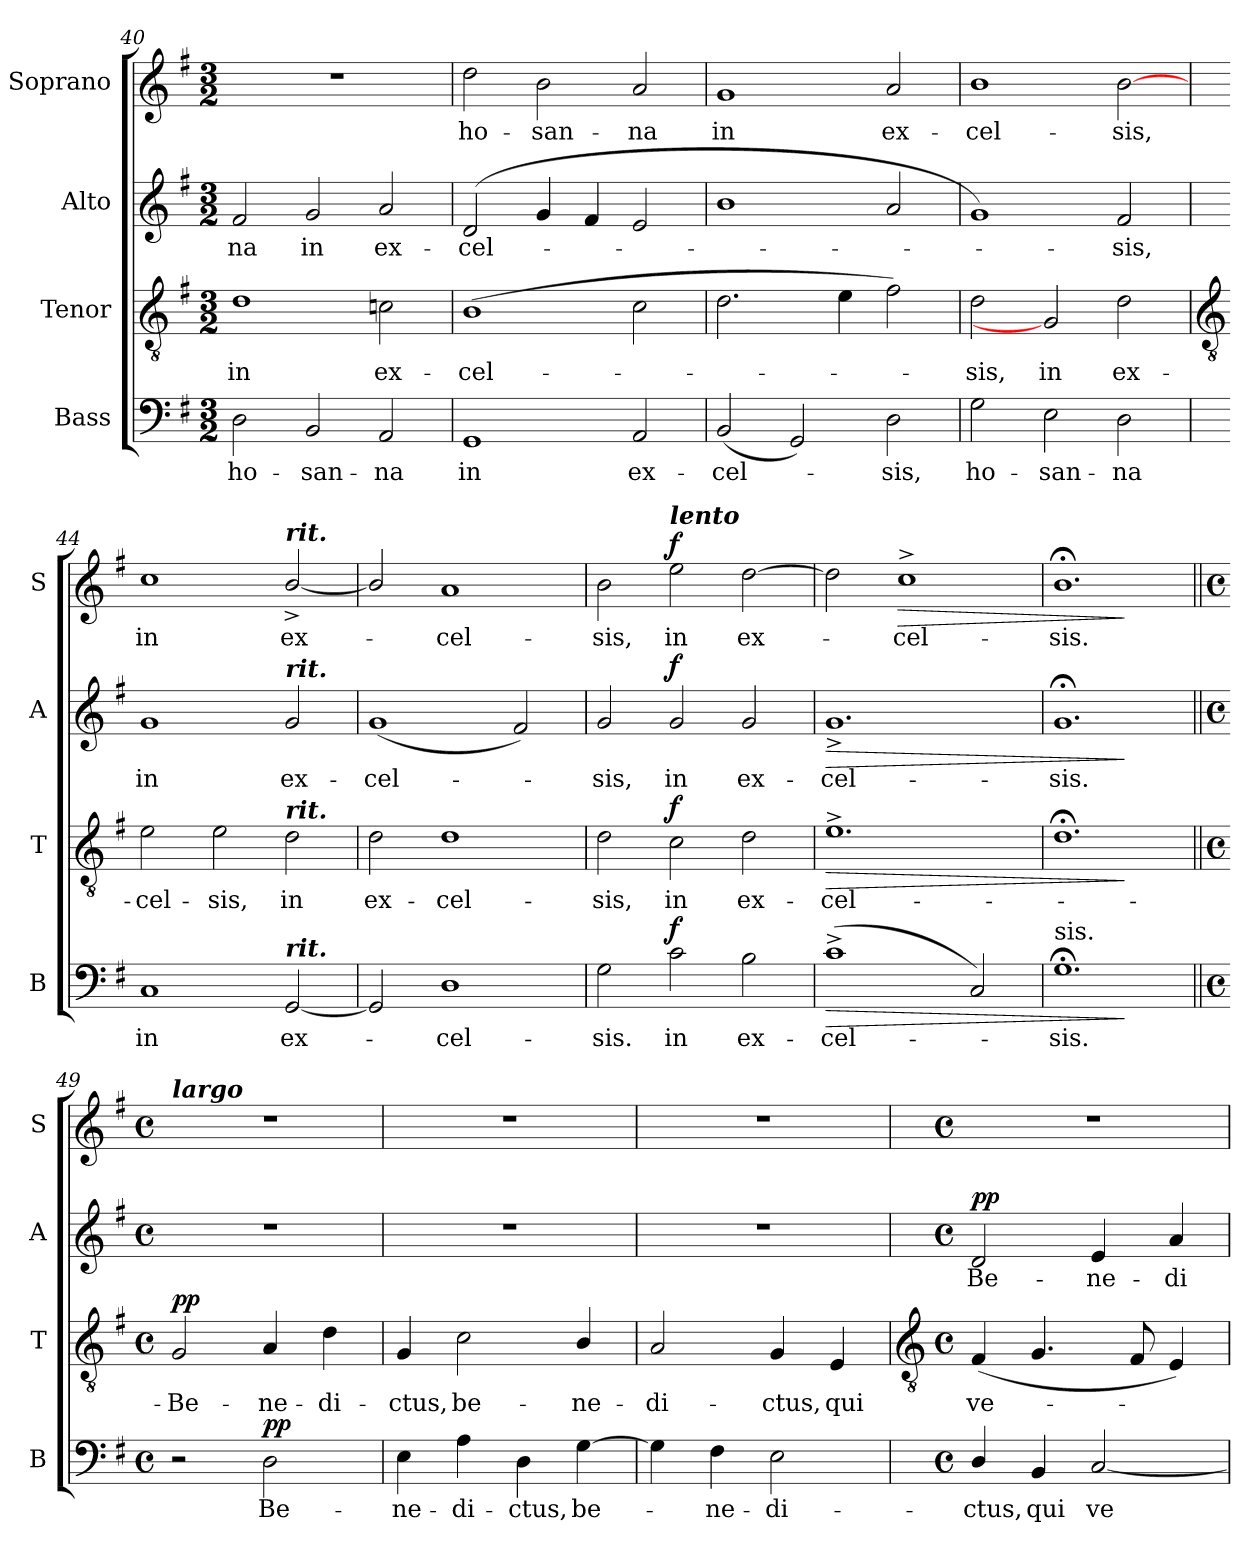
**kern	**text	**dynam	**kern	**text	**dynam	**kern	**text	**dynam	**kern	**text	**dynam
*part4	*part4	*part4	*part3	*part3	*part3	*part2	*part2	*part2	*part1	*part1	*part1
*staff4	*staff4	*staff4	*staff3	*staff3	*staff3	*staff2	*staff2	*staff2	*staff1	*staff1	*staff1
*I"Bass	*	*	*I"Tenor	*	*	*I"Alto	*	*	*I"Soprano	*	*
*I'B	*	*	*I'T	*	*	*I'A	*	*	*I'S	*	*
*clefF4	*	*	*clefGv2	*	*	*clefG2	*	*	*clefG2	*	*
*k[f#]	*	*	*k[f#]	*	*	*k[f#]	*	*	*k[f#]	*	*
*G:	*	*	*G:	*	*	*G:	*	*	*G:	*	*
*M3/2	*	*	*M3/2	*	*	*M3/2	*	*	*M3/2	*	*
=40	=40	=40	=40	=40	=40	=40	=40	=40	=40	=40	=40
!	!LO:LY:b	!	!	!LO:LY:b	!	!	!LO:LY:b	!	!LO:N:vis=1	!	!
2D	ho-	.	1d	in	.	2f#	-na	.	1.r	.	.
!	!LO:LY:b	!	!	!	!	!	!LO:LY:b	!	!	!	!
2BB	-san-	.	.	.	.	2g	in	.	.	.	.
!	!LO:LY:b	!	!	!LO:LY:b	!	!	!LO:LY:b	!	!	!	!
2AA	-na	.	2cn	ex-	.	2a	ex-	.	.	.	.
=41	=41	=41	=41	=41	=41	=41	=41	=41	=41	=41	=41
!	!LO:LY:b	!	!	!LO:LY:b	!	!	!LO:LY:b	!	!	!LO:LY:b	!
1GG	in	.	(>1B	-cel-	.	(<2d	-cel-	.	2dd	ho-	.
!	!	!	!	!	!	!	!	!	!	!LO:LY:b	!
.	.	.	.	.	.	4g	.	.	2b	-san-	.
.	.	.	.	.	.	4f#	.	.	.	.	.
!	!LO:LY:b	!	!	!	!	!	!	!	!	!LO:LY:b	!
2AA	ex-	.	2c	.	.	2e	.	.	2a	-na	.
=42	=42	=42	=42	=42	=42	=42	=42	=42	=42	=42	=42
!	!LO:LY:b	!	!	!	!	!	!	!	!	!LO:LY:b	!
(<2BB	-cel-	.	2.d	.	.	1b	.	.	1g	in	.
2GG)	.	.	.	.	.	.	.	.	.	.	.
.	.	.	4e	.	.	.	.	.	.	.	.
!	!LO:LY:b	!	!	!	!	!	!	!	!	!LO:LY:b	!
2D	sis,	.	2f#)	.	.	2a	.	.	2a	ex-	.
=43	=43	=43	=43	=43	=43	=43	=43	=43	=43	=43	=43
!	!LO:LY:b	!	!	!LO:LY:b	!	!	!	!	!	!LO:LY:b	!
2G	ho-	.	2d	sis,	.	1g)	.	.	1b	-cel-	.
!	!LO:LY:b	!	!	!LO:LY:b	!	!	!	!	!	!	!
2E	-san-	.	2G]	in	.	.	.	.	.	.	.
!	!LO:LY:b	!	!	!LO:LY:b	!	!	!LO:LY:b	!	!	!LO:LY:b	!
2D	-na	.	2d	ex-	.	2f#	sis,	.	[2b	-sis,	.
!!LO:LB:g=z
=44	=44	=44	=44	=44	=44	=44	=44	=44	=44	=44	=44
*	*	*	*clefGv2	*	*	*	*	*	*	*	*
!	!LO:LY:b	!	!	!LO:LY:b	!	!	!LO:LY:b	!	!	!LO:LY:b	!
1C	in	.	2e	-cel-	.	1g	in	.	1cc	in	.
!	!	!	!	!LO:LY:b	!	!	!	!	!	!	!
.	.	.	2e	-sis,	.	.	.	.	.	.	.
!	!	!	!	!	!	!	!	!	!LO:TX:a:Bi:t=rit.	!	!
!	!	!	!	!	!	!LO:TX:a:Bi:t=rit.	!	!	!	!	!
!	!	!	!LO:TX:a:Bi:t=rit.	!	!	!	!	!	!	!	!
!LO:TX:a:Bi:t=rit.	!	!	!	!	!	!	!	!	!	!	!
!	!LO:LY:b	!	!	!LO:LY:b	!	!	!LO:LY:b	!	!	!LO:LY:b	!
[2GG	ex-	.	2d	in	.	2g	ex-	.	[2b^/	ex-	.
=45	=45	=45	=45	=45	=45	=45	=45	=45	=45	=45	=45
!	!	!	!	!LO:LY:b	!	!	!LO:LY:b	!	!	!	!
2GG]	.	.	2d	ex-	.	(<1g	-cel-	.	2b/]	.	.
!	!LO:LY:b	!	!	!LO:LY:b	!	!	!	!	!	!LO:LY:b	!
1D	cel-	.	1d	-cel-	.	.	.	.	1a	cel-	.
.	.	.	.	.	.	2f#)	.	.	.	.	.
=46	=46	=46	=46	=46	=46	=46	=46	=46	=46	=46	=46
!	!LO:LY:b	!	!	!LO:LY:b	!	!	!LO:LY:b	!	!	!LO:LY:b	!
2G	-sis.	.	2d	-sis,	.	2g	sis,	.	2b	-sis,	.
!	!	!	!	!	!	!	!	!	!LO:TX:a:Bi:t=lento	!	!
!	!LO:LY:b	!LO:DY:b	!	!LO:LY:b	!LO:DY:b	!	!LO:LY:b	!LO:DY:b	!	!LO:LY:b	!LO:DY:b
2c	in	f	2c	in	f	2g	in	f	2ee	in	f
!	!LO:LY:b	!	!	!LO:LY:b	!	!	!LO:LY:b	!	!	!LO:LY:b	!
2B	ex-	.	2d	ex-	.	2g	ex-	.	[2dd	ex-	.
=47	=47	=47	=47	=47	=47	=47	=47	=47	=47	=47	=47
!	!LO:LY:b	!LO:HP:b	!	!LO:LY:b	!LO:HP:b	!	!LO:LY:b	!LO:HP:b	!	!	!
(<1c^	-cel-	>	1.e^	-cel-	>	1.g^	-cel-	>	2dd]	.	.
!	!	!	!	!	!	!	!	!	!	!LO:LY:b	!LO:HP:b
.	.	.	.	.	.	.	.	.	1cc^	cel-	>
2C)	.	.	.	.	.	.	.	.	.	.	.
=48	=48	=48	=48	=48	=48	=48	=48	=48	=48	=48	=48
!LO:TX:a:t=sis.	!	!	!	!	!	!	!	!	!	!	!
!	!LO:LY:b	!	!	!	!	!	!LO:LY:b	!	!	!LO:LY:b	!
1.G;<	sis.	.	1.d;<	.	.	1.g;<	-sis.	.	1.b;<	-sis.	.
.	.	]	.	.	]	.	.	]	.	.	]
=49||	=49||	=49||	=49||	=49||	=49||	=49||	=49||	=49||	=49||	=49||	=49||
*M4/4	*	*	*M4/4	*	*	*M4/4	*	*	*M4/4	*	*
*met(c)	*	*	*met(c)	*	*	*met(c)	*	*	*met(c)	*	*
*	*	*	*	*	*	*	*	*	*MM52	*	*
!	!	!	!	!	!	!	!	!	!LO:TX:a:Bi:t=largo	!	!
!	!	!	!	!LO:LY:b	!LO:DY:b	!	!	!	!	!	!
2r	.	.	2G	-Be-	pp	1r	.	.	1r	.	.
!	!LO:LY:b	!LO:DY:b	!	!LO:LY:b	!	!	!	!	!	!	!
2D	Be-	pp	4A	-ne-	.	.	.	.	.	.	.
!	!	!	!	!LO:LY:b	!	!	!	!	!	!	!
.	.	.	4d	-di-	.	.	.	.	.	.	.
=50	=50	=50	=50	=50	=50	=50	=50	=50	=50	=50	=50
!	!LO:LY:b	!	!	!LO:LY:b	!	!	!	!	!	!	!
4E	-ne-	.	4G	-ctus,	.	1r	.	.	1r	.	.
!	!LO:LY:b	!	!	!LO:LY:b	!	!	!	!	!	!	!
4A	-di-	.	2c	be-	.	.	.	.	.	.	.
!	!LO:LY:b	!	!	!	!	!	!	!	!	!	!
4D	-ctus,	.	.	.	.	.	.	.	.	.	.
!	!LO:LY:b	!	!	!LO:LY:b	!	!	!	!	!	!	!
[4G	be-	.	4B/	-ne-	.	.	.	.	.	.	.
=51	=51	=51	=51	=51	=51	=51	=51	=51	=51	=51	=51
!	!	!	!	!LO:LY:b	!	!	!	!	!	!	!
4G]	.	.	2A	-di-	.	1r	.	.	1r	.	.
!	!LO:LY:b	!	!	!	!	!	!	!	!	!	!
4F#	ne-	.	.	.	.	.	.	.	.	.	.
!	!LO:LY:b	!	!	!LO:LY:b	!	!	!	!	!	!	!
2E	-di-	.	4G	-ctus,	.	.	.	.	.	.	.
!	!	!	!	!LO:LY:b	!	!	!	!	!	!	!
.	.	.	4E	qui	.	.	.	.	.	.	.
!!LO:LB:g=z
=52	=52	=52	=52	=52	=52	=52	=52	=52	=52	=52	=52
*	*	*	*clefGv2	*	*	*	*	*	*	*	*
*M4/4	*	*	*M4/4	*	*	*M4/4	*	*	*M4/4	*	*
*met(c)	*	*	*met(c)	*	*	*met(c)	*	*	*met(c)	*	*
!	!LO:LY:b	!	!	!LO:LY:b	!	!	!LO:LY:b	!LO:DY:b	!	!	!
4D/	-ctus,	.	(<4F#	ve-	.	2d	Be-	pp	1r	.	.
!	!LO:LY:b	!	!	!	!	!	!	!	!	!	!
4BB	qui	.	4.G	.	.	.	.	.	.	.	.
!	!LO:LY:b	!	!	!	!	!	!LO:LY:b	!	!	!	!
[2C	ve-	.	.	.	.	4e	-ne-	.	.	.	.
.	.	.	8F#	.	.	.	.	.	.	.	.
!	!	!	!	!	!	!	!LO:LY:b	!	!	!	!
.	.	.	4E)	.	.	4a	-di-	.	.	.	.
=	=	=	=	=	=	=	=	=	=	=	=
*-	*-	*-	*-	*-	*-	*-	*-	*-	*-	*-	*-
